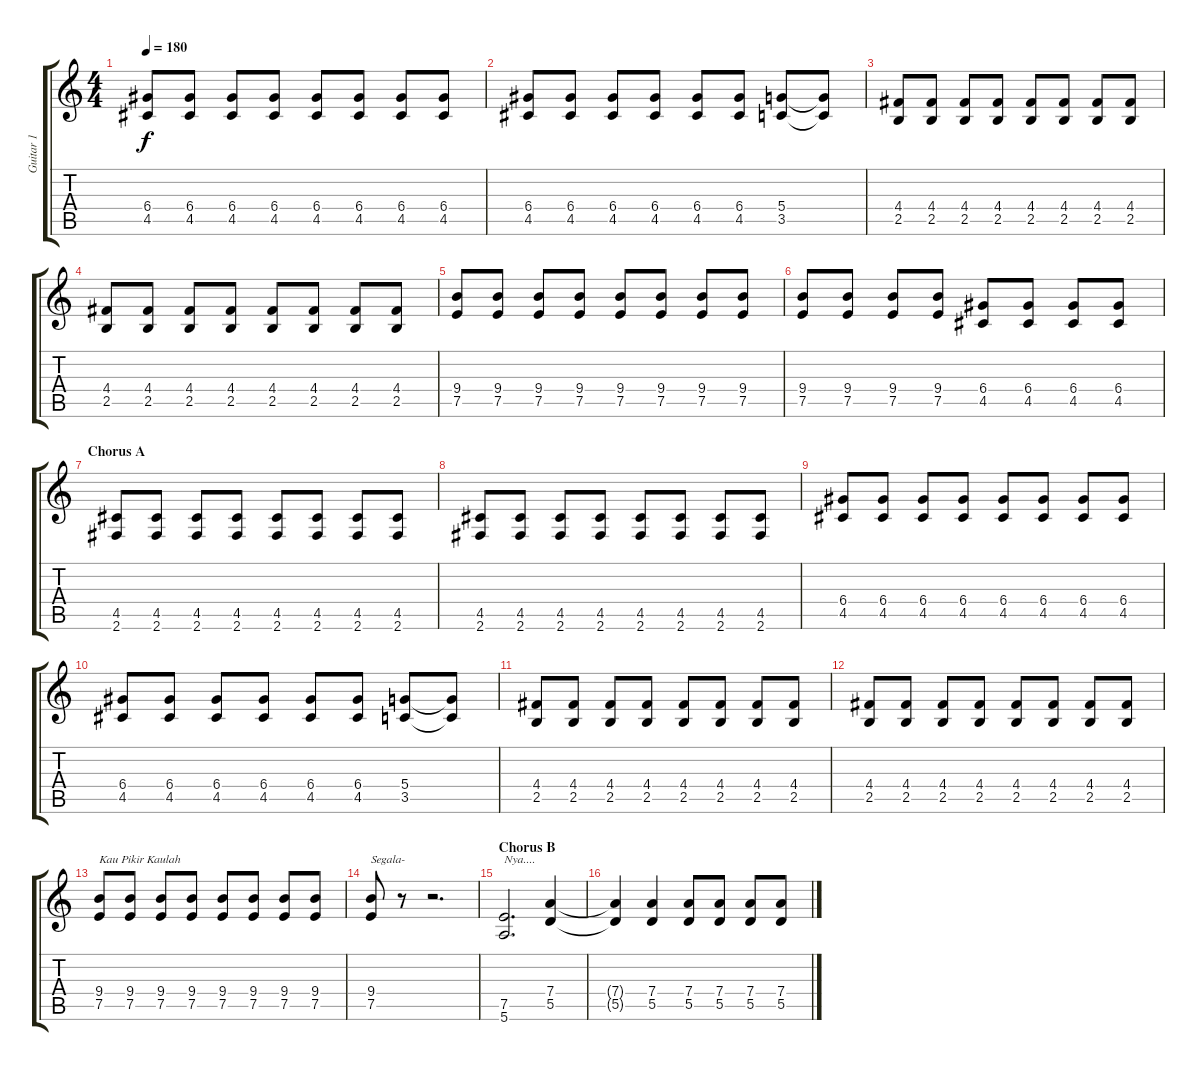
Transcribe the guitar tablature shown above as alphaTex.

\track ("Guitar 1" "Guitar 1") {instrument distortionguitar}
\staff {score tabs}
\tuning (E4 B3 G3 D3 A2 E2) {hide}
\ts (4 4)
\tempo 180
\clef g2
\ks c
(6.4 4.5).8{dy f} (6.4 4.5).8 (6.4 4.5).8 (6.4 4.5).8 (6.4 4.5).8 (6.4 4.5).8 (6.4 4.5).8 (6.4 4.5).8 |
(6.4 4.5).8 (6.4 4.5).8 (6.4 4.5).8 (6.4 4.5).8 (6.4 4.5).8 (6.4 4.5).8 (5.4 3.5).8 (5.4{t} 3.5{t}).8 |
(4.4 2.5).8 (4.4 2.5).8 (4.4 2.5).8 (4.4 2.5).8 (4.4 2.5).8 (4.4 2.5).8 (4.4 2.5).8 (4.4 2.5).8 |
(4.4 2.5).8 (4.4 2.5).8 (4.4 2.5).8 (4.4 2.5).8 (4.4 2.5).8 (4.4 2.5).8 (4.4 2.5).8 (4.4 2.5).8 |
(9.4 7.5).8 (9.4 7.5).8 (9.4 7.5).8 (9.4 7.5).8 (9.4 7.5).8 (9.4 7.5).8 (9.4 7.5).8 (9.4 7.5).8 |
(9.4 7.5).8 (9.4 7.5).8 (9.4 7.5).8 (9.4 7.5).8 (6.4 4.5).8 (6.4 4.5).8 (6.4 4.5).8 (6.4 4.5).8 |
\section ("" "Chorus A")
(4.5 2.6).8 (4.5 2.6).8 (4.5 2.6).8 (4.5 2.6).8 (4.5 2.6).8 (4.5 2.6).8 (4.5 2.6).8 (4.5 2.6).8 |
(4.5 2.6).8 (4.5 2.6).8 (4.5 2.6).8 (4.5 2.6).8 (4.5 2.6).8 (4.5 2.6).8 (4.5 2.6).8 (4.5 2.6).8 |
(6.4 4.5).8 (6.4 4.5).8 (6.4 4.5).8 (6.4 4.5).8 (6.4 4.5).8 (6.4 4.5).8 (6.4 4.5).8 (6.4 4.5).8 |
(6.4 4.5).8 (6.4 4.5).8 (6.4 4.5).8 (6.4 4.5).8 (6.4 4.5).8 (6.4 4.5).8 (5.4 3.5).8 (5.4{t} 3.5{t}).8 |
(4.4 2.5).8 (4.4 2.5).8 (4.4 2.5).8 (4.4 2.5).8 (4.4 2.5).8 (4.4 2.5).8 (4.4 2.5).8 (4.4 2.5).8 |
(4.4 2.5).8 (4.4 2.5).8 (4.4 2.5).8 (4.4 2.5).8 (4.4 2.5).8 (4.4 2.5).8 (4.4 2.5).8 (4.4 2.5).8 |
(9.4 7.5).8{txt "Kau Pikir Kaulah"} (9.4 7.5).8 (9.4 7.5).8 (9.4 7.5).8 (9.4 7.5).8 (9.4 7.5).8 (9.4 7.5).8 (9.4 7.5).8 |
(9.4 7.5).8{txt "Segala-"} r.8 r.2{d} |
\section ("" "Chorus B")
(7.5 5.6).2{d txt "Nya...."} (7.4 5.5).4 |
(7.4{t} 5.5{t}).4 (7.4 5.5).4 (7.4 5.5).8 (7.4 5.5).8 (7.4 5.5).8 (7.4 5.5).8
